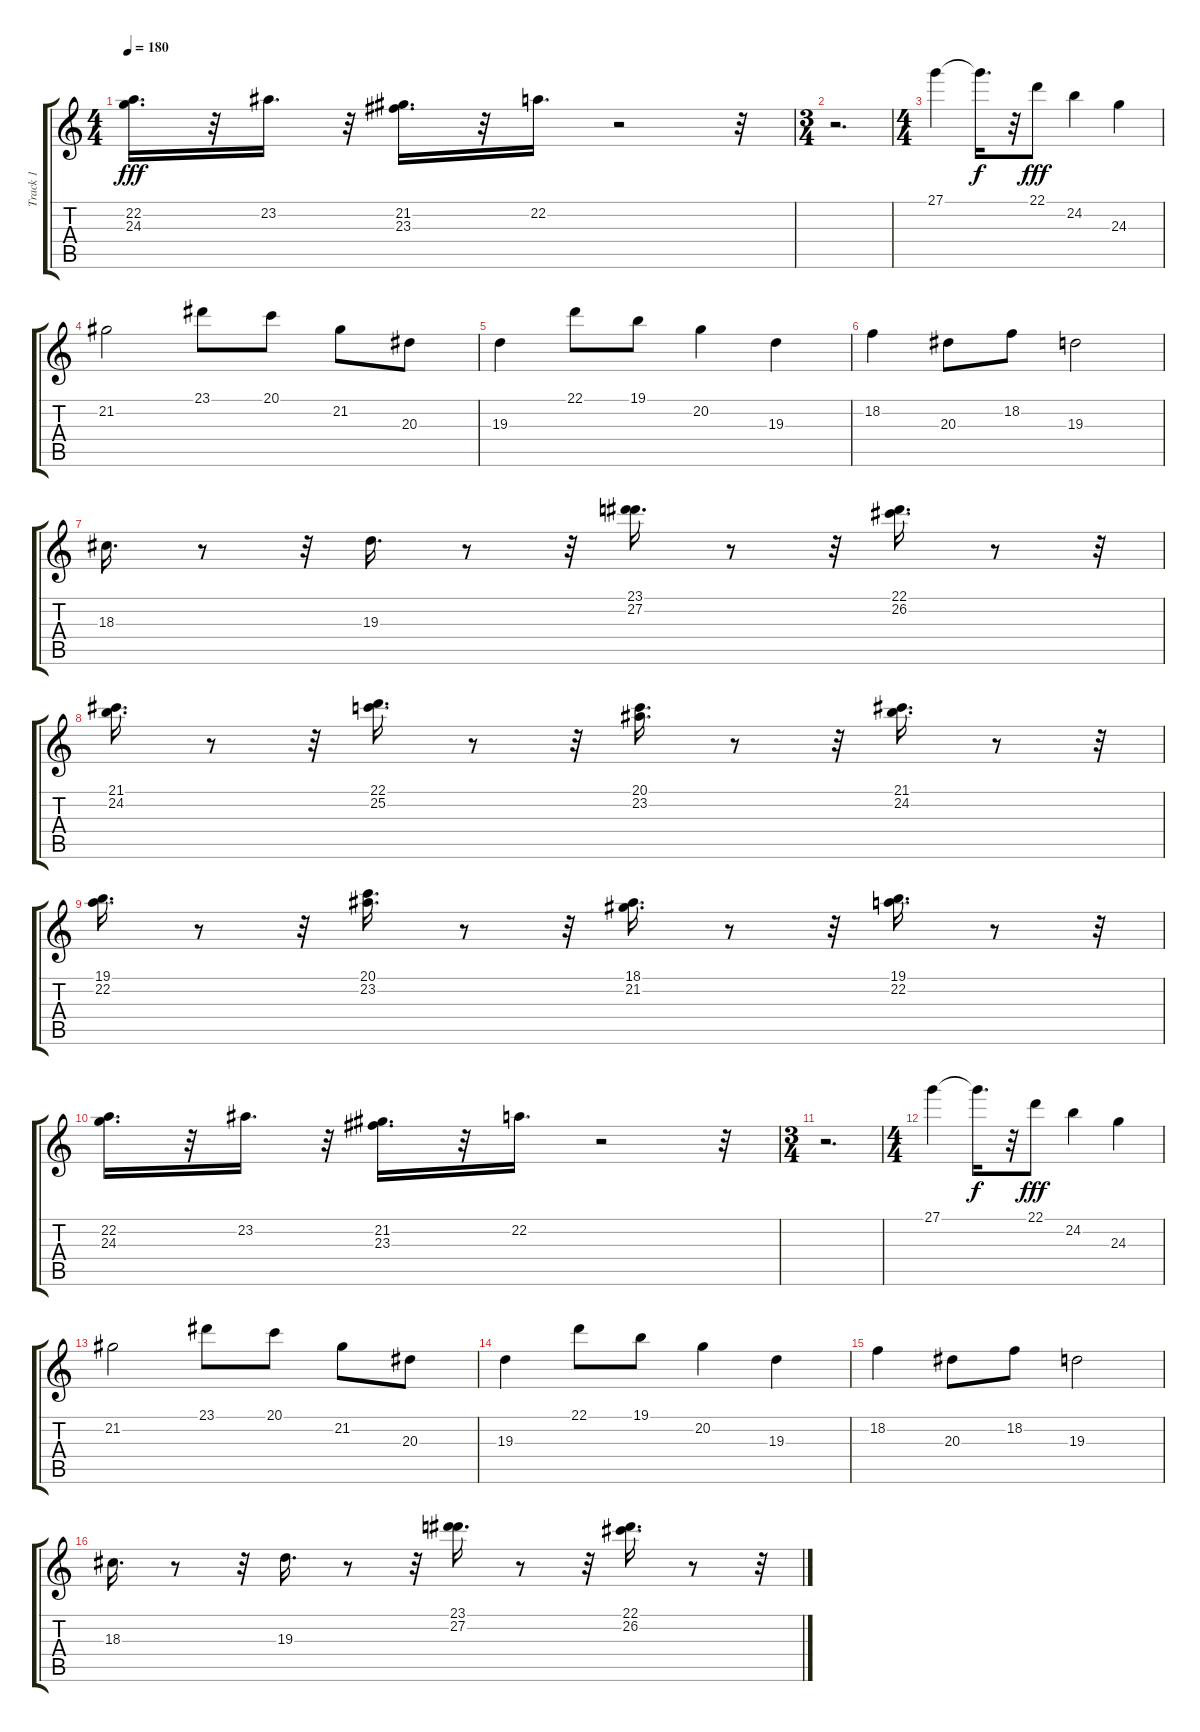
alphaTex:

\track ("Track 1" "Track 1") {instrument flute}
\staff {score tabs}
\tuning (E4 B3 G3 D3 A2 E2) {hide}
\ts (4 4)
\tempo 180
\clef g2
\ks c
(22.2 24.3).16{d dy fff} r.32 23.2.16{d} r.32 (21.2 23.3).16{d} r.32 22.2.16{d} r.2 r.32 |
\ts (3 4)
r.2{d} |
\ts (4 4)
27.1.4 27.1{t}.16{d dy f} r.32 22.1.8{dy fff} 24.2.4 24.3.4 |
21.2.2 23.1.8 20.1.8 21.2.8 20.3.8 |
19.3.4 22.1.8 19.1.8 20.2.4 19.3.4 |
18.2.4 20.3.8 18.2.8 19.3.2 |
18.3.16{d} r.8 r.32 19.3.16{d} r.8 r.32 (23.1 27.2).16{d} r.8 r.32 (22.1 26.2).16{d} r.8 r.32 |
(21.1 24.2).16{d} r.8 r.32 (22.1 25.2).16{d} r.8 r.32 (20.1 23.2).16{d} r.8 r.32 (21.1 24.2).16{d} r.8 r.32 |
(19.1 22.2).16{d} r.8 r.32 (20.1 23.2).16{d} r.8 r.32 (18.1 21.2).16{d} r.8 r.32 (19.1 22.2).16{d} r.8 r.32 |
(22.2 24.3).16{d} r.32 23.2.16{d} r.32 (21.2 23.3).16{d} r.32 22.2.16{d} r.2 r.32 |
\ts (3 4)
r.2{d} |
\ts (4 4)
27.1.4 27.1{t}.16{d dy f} r.32 22.1.8{dy fff} 24.2.4 24.3.4 |
21.2.2 23.1.8 20.1.8 21.2.8 20.3.8 |
19.3.4 22.1.8 19.1.8 20.2.4 19.3.4 |
18.2.4 20.3.8 18.2.8 19.3.2 |
18.3.16{d} r.8 r.32 19.3.16{d} r.8 r.32 (23.1 27.2).16{d} r.8 r.32 (22.1 26.2).16{d} r.8 r.32
